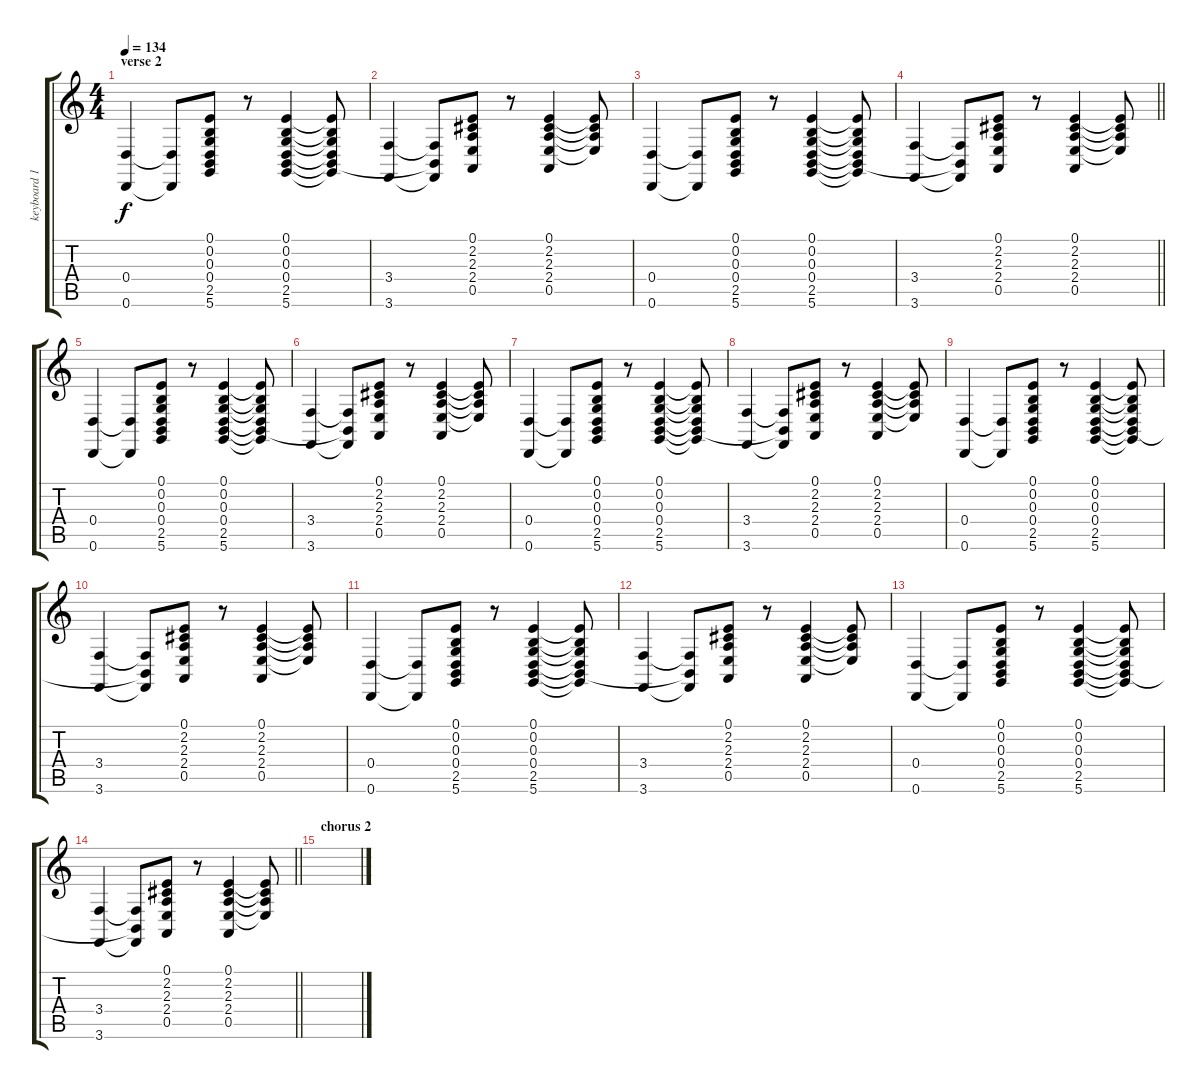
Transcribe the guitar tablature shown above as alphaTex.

\track ("keyboard 1" "keyboard 1") {instrument clavinet}
\staff {score tabs}
\tuning (E4 B3 G3 D3 A2 D2) {hide}
\ts (4 4)
\section ("" "verse 2")
\tempo 134
\clef g2
\ks c
(0.4 0.6).4{dy f} (0.4{t} 0.6{t}).8 (0.1 0.2 0.3 0.4 2.5 5.6).8 r.8 (0.1 0.2 0.3 0.4 2.5 5.6).4 (0.1{t} 0.2{t} 0.3{t} 0.4{t} 2.5{t} 5.6{t}).8 |
(3.4 3.6).4 (3.4{t} 2.5{t} 3.6{t}).8 (0.1 2.2 2.3 2.4 0.5).8 r.8 (0.1 2.2 2.3 2.4 0.5).4 (0.1{t} 2.2{t} 2.3{t} 2.4{t}).8 |
(0.4 0.6).4 (0.4{t} 0.6{t}).8 (0.1 0.2 0.3 0.4 2.5 5.6).8 r.8 (0.1 0.2 0.3 0.4 2.5 5.6).4 (0.1{t} 0.2{t} 0.3{t} 0.4{t} 2.5{t} 5.6{t}).8 |
\barLineRight lightlight
(3.4 3.6).4 (3.4{t} 2.5{t} 3.6{t}).8 (0.1 2.2 2.3 2.4 0.5).8 r.8 (0.1 2.2 2.3 2.4 0.5).4 (0.1{t} 2.2{t} 2.3{t} 2.4{t}).8 |
(0.4 0.6).4 (0.4{t} 0.6{t}).8 (0.1 0.2 0.3 0.4 2.5 5.6).8 r.8 (0.1 0.2 0.3 0.4 2.5 5.6).4 (0.1{t} 0.2{t} 0.3{t} 0.4{t} 2.5{t} 5.6{t}).8 |
(3.4 3.6).4 (3.4{t} 2.5{t} 3.6{t}).8 (0.1 2.2 2.3 2.4 0.5).8 r.8 (0.1 2.2 2.3 2.4 0.5).4 (0.1{t} 2.2{t} 2.3{t} 2.4{t}).8 |
(0.4 0.6).4 (0.4{t} 0.6{t}).8 (0.1 0.2 0.3 0.4 2.5 5.6).8 r.8 (0.1 0.2 0.3 0.4 2.5 5.6).4 (0.1{t} 0.2{t} 0.3{t} 0.4{t} 2.5{t} 5.6{t}).8 |
(3.4 3.6).4 (3.4{t} 2.5{t} 3.6{t}).8 (0.1 2.2 2.3 2.4 0.5).8 r.8 (0.1 2.2 2.3 2.4 0.5).4 (0.1{t} 2.2{t} 2.3{t} 2.4{t}).8 |
(0.4 0.6).4 (0.4{t} 0.6{t}).8 (0.1 0.2 0.3 0.4 2.5 5.6).8 r.8 (0.1 0.2 0.3 0.4 2.5 5.6).4 (0.1{t} 0.2{t} 0.3{t} 0.4{t} 2.5{t} 5.6{t}).8 |
(3.4 3.6).4 (3.4{t} 2.5{t} 3.6{t}).8 (0.1 2.2 2.3 2.4 0.5).8 r.8 (0.1 2.2 2.3 2.4 0.5).4 (0.1{t} 2.2{t} 2.3{t} 2.4{t}).8 |
(0.4 0.6).4 (0.4{t} 0.6{t}).8 (0.1 0.2 0.3 0.4 2.5 5.6).8 r.8 (0.1 0.2 0.3 0.4 2.5 5.6).4 (0.1{t} 0.2{t} 0.3{t} 0.4{t} 2.5{t} 5.6{t}).8 |
(3.4 3.6).4 (3.4{t} 2.5{t} 3.6{t}).8 (0.1 2.2 2.3 2.4 0.5).8 r.8 (0.1 2.2 2.3 2.4 0.5).4 (0.1{t} 2.2{t} 2.3{t} 2.4{t}).8 |
(0.4 0.6).4 (0.4{t} 0.6{t}).8 (0.1 0.2 0.3 0.4 2.5 5.6).8 r.8 (0.1 0.2 0.3 0.4 2.5 5.6).4 (0.1{t} 0.2{t} 0.3{t} 0.4{t} 2.5{t} 5.6{t}).8 |
\barLineRight lightlight
(3.4 3.6).4 (3.4{t} 2.5{t} 3.6{t}).8 (0.1 2.2 2.3 2.4 0.5).8 r.8 (0.1 2.2 2.3 2.4 0.5).4 (0.1{t} 2.2{t} 2.3{t} 2.4{t}).8 |
\section ("" "chorus 2")
